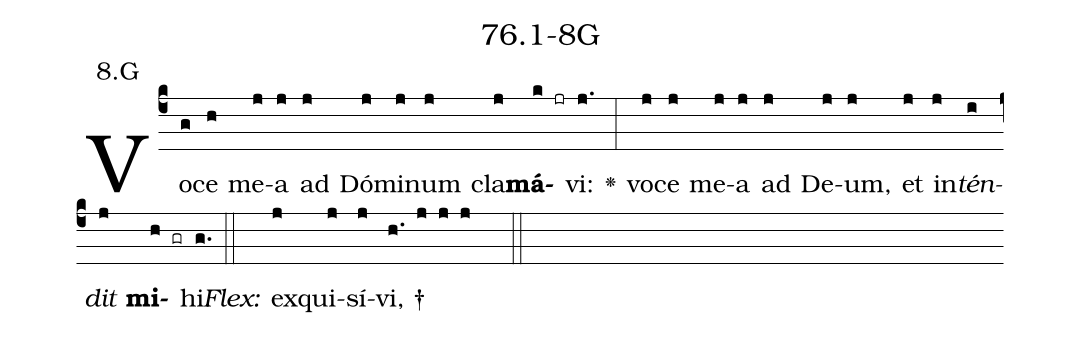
name: 76.1-8G;
annotation: 8.G;
%%
(c4)Vo(g)ce(h) me(j)a(j) ad(j) Dó(j)mi(j)num(j) cla(j)<b>má</b>(k jr)vi:(j.) <v>\greheightstar</v>(:) vo(j)ce(j) me(j)a(j) ad(j) De(j)um,(j) et(j) in(j)<i>tén</i>(i)<i>dit</i>(j) <b>mi</b>(h gr)hi.(g.) (::)
<i>Flex:</i>()  ex(j)qui(j)sí(j)vi, †(h. j j j  ::)

%E(j) u(j) o(i) u(j) a(h) e.(g.) (::)
